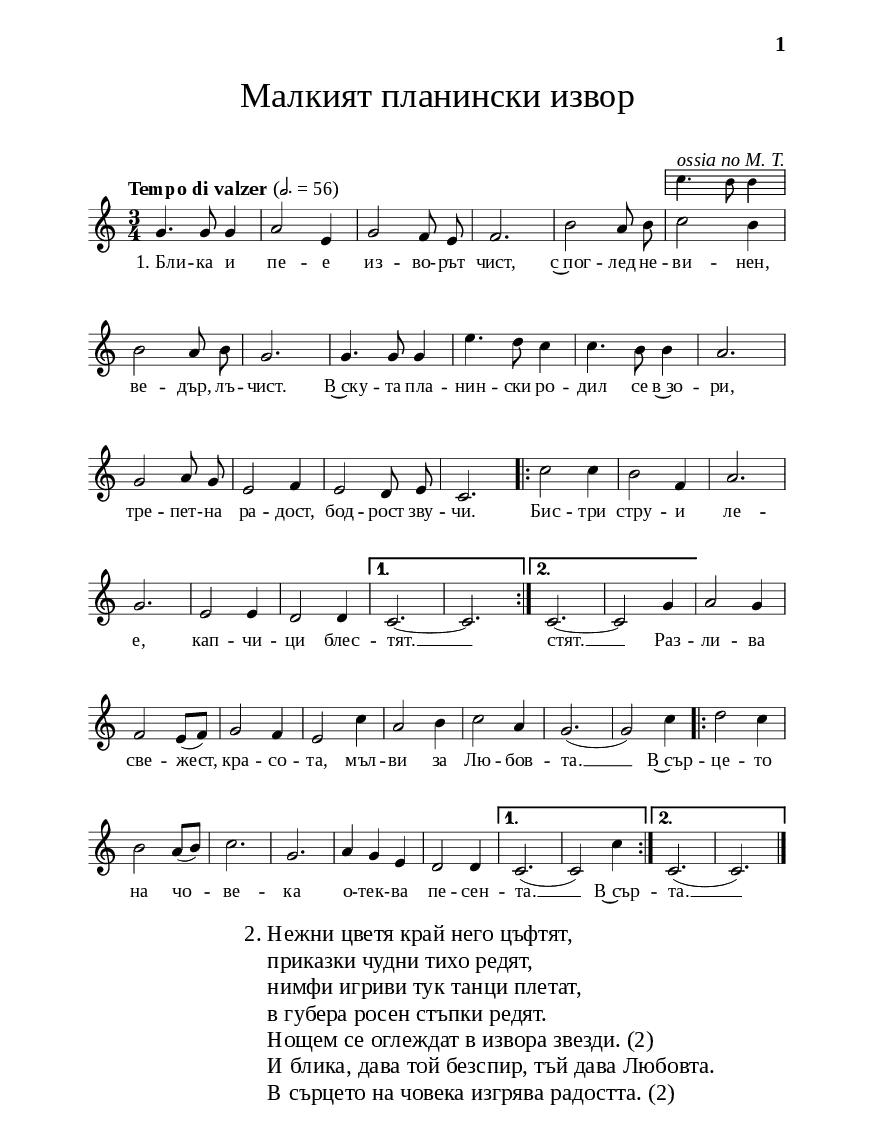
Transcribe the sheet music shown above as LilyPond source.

\version "2.24.3"

% include paper part and global functions
\include "include/globals.ily"

\bookpart {
  \label #'ref165
  \tocItem \markup "Малкият планински извор"
  \include "include/bookpart-paper.ily"
  \score {
    \include "include/score-layout.ily"

    \new Staff = main \relative  c'{
      \clef treble
      \key c \major
      \time 3/4
      \tempoFunc "Tempo di valzer" 2. "56"
      \autoBeamOff
      g'4. g8 g4 | % 2
      a2 e4 | % 3
      g2 f8 e8 | % 4
      f2. | % 5
      b2 a8  b8 | % 6
      <<
        { c2  b4 }
        \new Staff \with {
          \override VerticalAxisGroup.default-staff-staff-spacing =
         #'((basic-distance . 5.5)
             (padding . -10))
          \remove "Time_signature_engraver"
          alignAboveContext = #"main"
          fontSize = #-1.5
          \override StaffSymbol.staff-space = #(magstep -2)
          \override StaffSymbol.thickness = #(magstep -2)
          firstClef = ##f
        }
        {\autoBeamOff c4. ^\markup { \large \italic "ossia по М. Т." } b8 b4}
      >>
      \break | % 7
      b2 a8  b8 | % 8
      g2. | % 9
      g4. g8 g4 |
      e'4.  d8  c4 | % 11
      c4.  b8  b4 | % 12
      a2. \break | % 13
      g2 a8 g8 | % 14
      e2 f4 | % 15
      e2 d8 e8 | % 16
      c2. \repeat volta 2 {
        | % 17
        c'2  c4 | % 18
        b2 f4  | % 19
        a2. \break |
        g2. | % 21
        e2 e4 | % 22
        d2 d4
      }
      \alternative {
        {
          | % 23
          c2. ~ | % 24
          c2.
        }
        {
          | % 25
          c2. ~ | % 26
          c2 g'4
        }
      }
      a2 g4 \break | % 28
      f2 e8 ([ f8] ) | % 29
      g2 f4 |
      e2  c'4 | % 31
      a2  b4 | % 32
      c2 a4 | % 33
      g2. ( | % 34
      g2 )  c4
      \repeat volta 2 {
        | % 35
        d2  c4 \break | % 36
        b2 a8 [(  b8 )] | % 37
        c2. | % 38
        g2. | % 39
        a4 g4 e4 |
        d2 d4
      }

      \alternative {
        {
          | % 41
          c2. ( | % 42
          c2 )  c'4
        }
        {
          | % 43
          c,2. ( | % 44
          c2. )
        }
      }
      \bar "|."
    }

    \addlyrics {
      "1. Бли" -- ка и пе -- е из -- "во-" --
      рът чист, с~пог -- лед не -- ви --
      нен, ве -- дър, лъ -- чист. В~ску --
      та пла -- нин -- ски ро -- дил се
      в~зо -- ри, тре -- "пет-" -- на ра --
      дост, бод -- рост зву -- чи. Бис --
      три стру -- и ле -- е, кап -- чи --
      ци блес -- тят. __   стят. __   Раз --
      ли -- ва све -- жест,  кра -- со
      -- та, мъл -- ви за Лю -- бов -- та. __
      В~сър -- це -- то на чо -- ве
      -- ка о -- "тек-" -- ва пе -- сен -- та. __
      В~сър -- та. __

    }

    \header {
      title = \titleFunc #'ref_desc_17 "Малкият планински извор" "Malkijat planinski izvor"
    }

    \midi{}

  } % score
  %\markup \dc-two "D.C." "con repitione"


  \markup \abs-fontsize #11 {
    \hspace #20
    \override #`(baseline-skip . ,bgCoupletBaselineSkip) % affects space between column lines
    \column {
      \line {   2. Нежни цветя край него цъфтят, }
      \line {   "   "  приказки чудни тихо редят,  }
      \line {   "   " нимфи игриви тук танци плетат, }
      \line {   "   "  в губера росен стъпки редят. }
      \line {   "   "  Нощем се оглеждат в извора  звезди. (2)}
      \line {   "   "  И блика, дава  той безспир, тъй дава Любовта. }
      \line {   "   "   В сърцето на човека изгрява радостта. (2)}
    }

  } % markup



} % bookpart

% Più mosso
%
